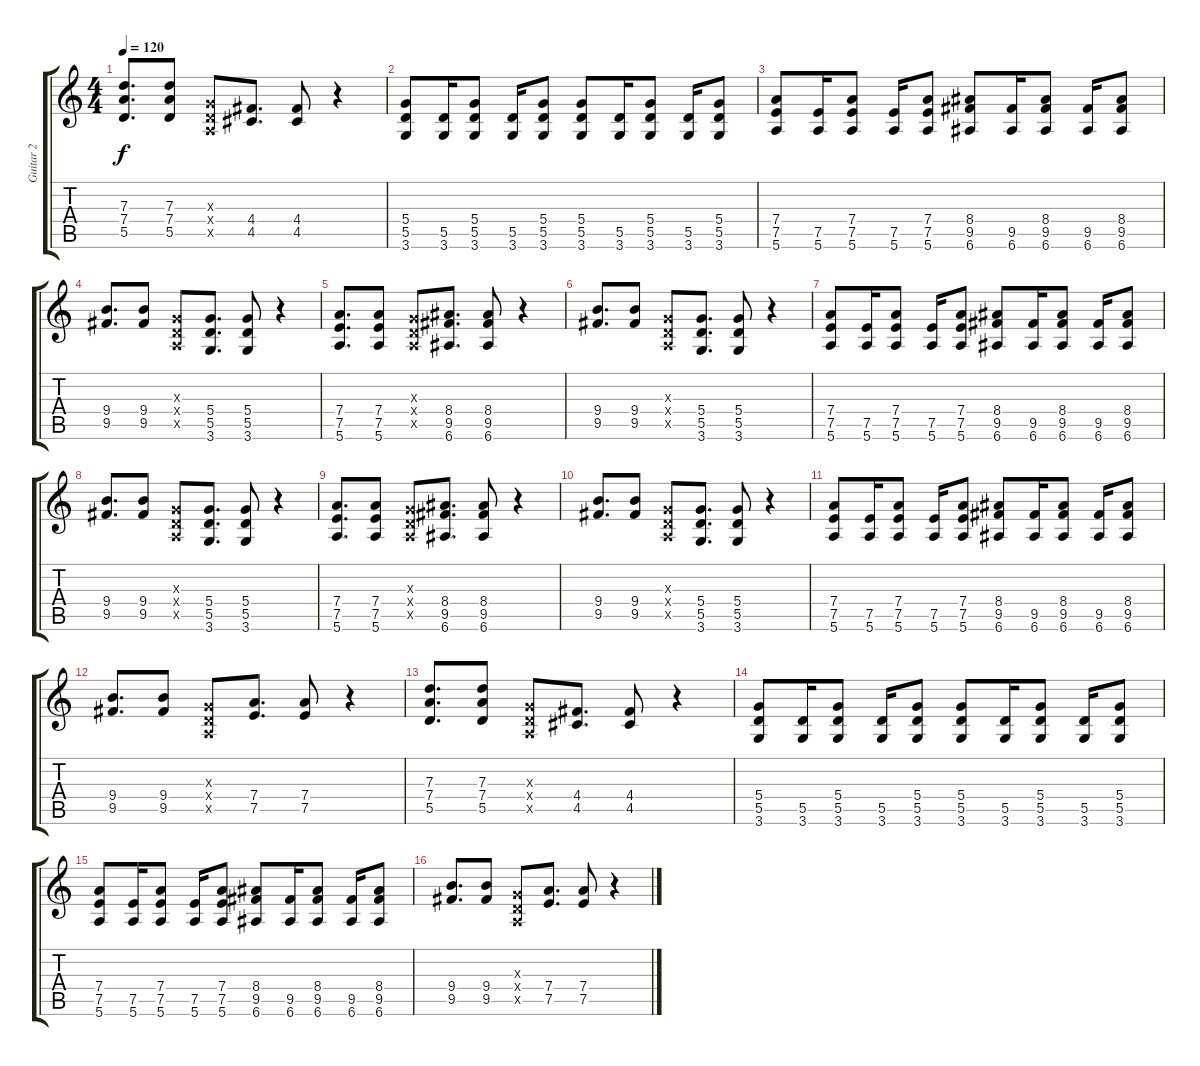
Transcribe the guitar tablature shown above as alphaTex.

\track ("Guitar 2" "Guitar 2") {instrument distortionguitar}
\staff {score tabs}
\tuning (E4 B3 G3 D3 A2 E2) {hide}
\ts (4 4)
\tempo 120
\clef g2
\ks c
(7.3 7.4 5.5).8{d dy f} (7.3 7.4 5.5).8 (0.3{x} 0.4{x} 0.5{x}).8 (4.4 4.5).8{d} (4.4 4.5).8 r.4 |
(5.4 5.5 3.6).8 (5.5 3.6).16 (5.4 5.5 3.6).8 (5.5 3.6).16 (5.4 5.5 3.6).8 (5.4 5.5 3.6).8 (5.5 3.6).16 (5.4 5.5 3.6).8 (5.5 3.6).16 (5.4 5.5 3.6).8 |
(7.4 7.5 5.6).8 (7.5 5.6).16 (7.4 7.5 5.6).8 (7.5 5.6).16 (7.4 7.5 5.6).8 (8.4 9.5 6.6).8 (9.5 6.6).16 (8.4 9.5 6.6).8 (9.5 6.6).16 (8.4 9.5 6.6).8 |
(9.4 9.5).8{d} (9.4 9.5).8 (0.3{x} 0.4{x} 0.5{x}).8 (5.4 5.5 3.6).8{d} (5.4 5.5 3.6).8 r.4 |
(7.4 7.5 5.6).8{d} (7.4 7.5 5.6).8 (0.3{x} 0.4{x} 0.5{x}).8 (8.4 9.5 6.6).8{d} (8.4 9.5 6.6).8 r.4 |
(9.4 9.5).8{d} (9.4 9.5).8 (0.3{x} 0.4{x} 0.5{x}).8 (5.4 5.5 3.6).8{d} (5.4 5.5 3.6).8 r.4 |
(7.4 7.5 5.6).8 (7.5 5.6).16 (7.4 7.5 5.6).8 (7.5 5.6).16 (7.4 7.5 5.6).8 (8.4 9.5 6.6).8 (9.5 6.6).16 (8.4 9.5 6.6).8 (9.5 6.6).16 (8.4 9.5 6.6).8 |
(9.4 9.5).8{d} (9.4 9.5).8 (0.3{x} 0.4{x} 0.5{x}).8 (5.4 5.5 3.6).8{d} (5.4 5.5 3.6).8 r.4 |
(7.4 7.5 5.6).8{d} (7.4 7.5 5.6).8 (0.3{x} 0.4{x} 0.5{x}).8 (8.4 9.5 6.6).8{d} (8.4 9.5 6.6).8 r.4 |
(9.4 9.5).8{d} (9.4 9.5).8 (0.3{x} 0.4{x} 0.5{x}).8 (5.4 5.5 3.6).8{d} (5.4 5.5 3.6).8 r.4 |
(7.4 7.5 5.6).8 (7.5 5.6).16 (7.4 7.5 5.6).8 (7.5 5.6).16 (7.4 7.5 5.6).8 (8.4 9.5 6.6).8 (9.5 6.6).16 (8.4 9.5 6.6).8 (9.5 6.6).16 (8.4 9.5 6.6).8 |
(9.4 9.5).8{d} (9.4 9.5).8 (0.3{x} 0.4{x} 0.5{x}).8 (7.4 7.5).8{d} (7.4 7.5).8 r.4 |
(7.3 7.4 5.5).8{d} (7.3 7.4 5.5).8 (0.3{x} 0.4{x} 0.5{x}).8 (4.4 4.5).8{d} (4.4 4.5).8 r.4 |
(5.4 5.5 3.6).8 (5.5 3.6).16 (5.4 5.5 3.6).8 (5.5 3.6).16 (5.4 5.5 3.6).8 (5.4 5.5 3.6).8 (5.5 3.6).16 (5.4 5.5 3.6).8 (5.5 3.6).16 (5.4 5.5 3.6).8 |
(7.4 7.5 5.6).8 (7.5 5.6).16 (7.4 7.5 5.6).8 (7.5 5.6).16 (7.4 7.5 5.6).8 (8.4 9.5 6.6).8 (9.5 6.6).16 (8.4 9.5 6.6).8 (9.5 6.6).16 (8.4 9.5 6.6).8 |
(9.4 9.5).8{d} (9.4 9.5).8 (0.3{x} 0.4{x} 0.5{x}).8 (7.4 7.5).8{d} (7.4 7.5).8 r.4
